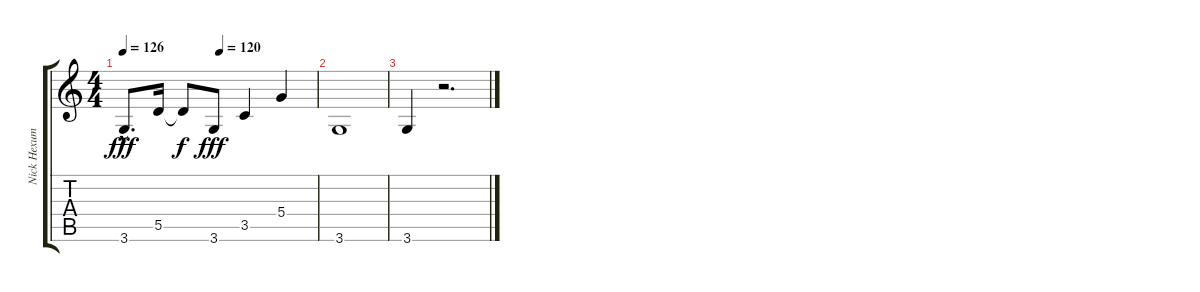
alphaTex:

\track ("Nick Hexum (Rit. Guitar)" "Nick Hexum") {instrument electricguitarmuted}
\staff {score tabs}
\tuning (E4 B3 G3 D3 A2 E2) {hide}
\ts (4 4)
\tempo 126
\tempo (120 0.5)
\clef g2
\ks c
3.6{hac}.8{d dy fff} 5.5.16 5.5{t}.8{dy f} 3.6.8{dy fff} 3.5.4 5.4.4 |
3.6.1 |
3.6.4 r.2{d}
